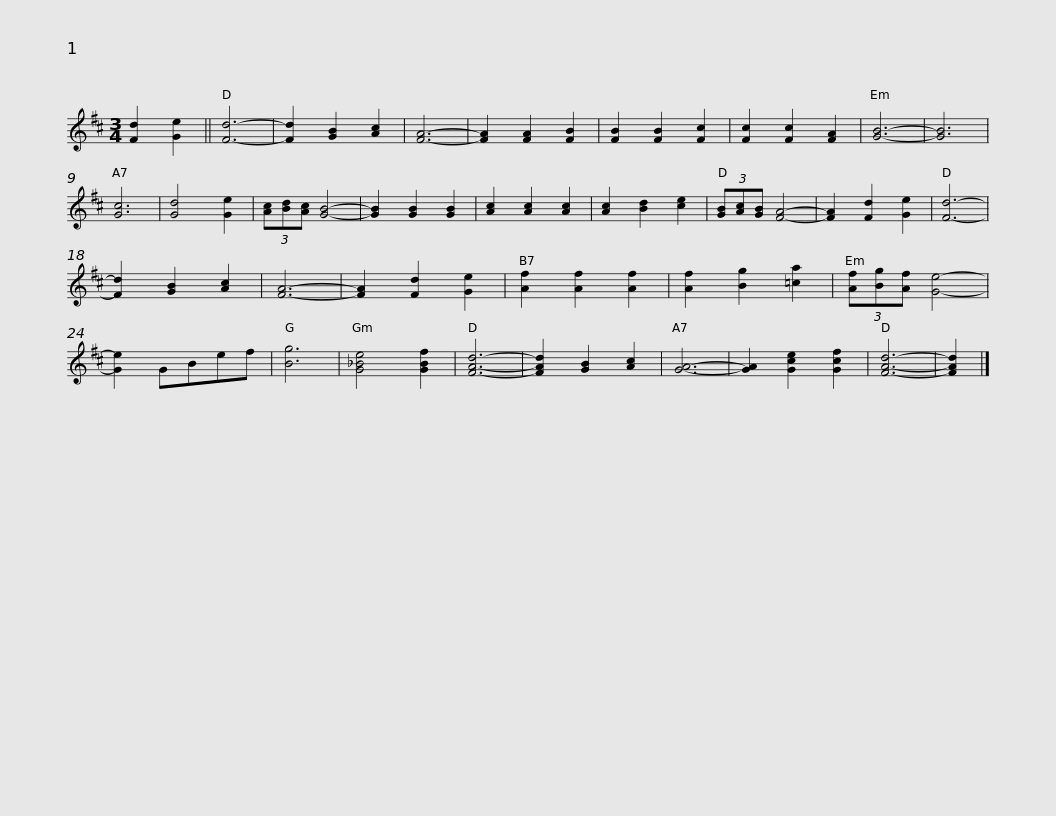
X:1
L:1/8
M:3/4
I:linebreak $
K:D
V:1 treble
V:1
 [Fd]2 [Ge]2 || [Fd]6- | [Fd]2 [GB]2 [Ac]2 | [FA]6- | [FA]2 [FA]2 [FB]2 | %5
 [FB]2 [FB]2 [Fc]2 | [Fc]2 [Fc]2 [FA]2 | [GB]6- | [GB]6 | [Gc]6 | %10
 [Gd]4 [Ge]2 | (3[Ac][Bd][Ac] [GB]4- | [GB]2 [GB]2 [GB]2 | [Ac]2 [Ac]2 [Ac]2 |$ [Ac]2 [Bd]2 [ce]2 | %15
 (3[GB][Ac][GB] [FA]4- | [FA]2 [Fd]2 [Ge]2 | [Fd]6- | [Fd]2 [GB]2 [Ac]2 | [FA]6- | %20
 [FA]2 [Fd]2 [Ge]2 | [Af]2 [Af]2 [Af]2 | [Af]2 [Bg]2 [=ca]2 | (3[Af][Bg][Af] [Ge]4- | [Ge]2 GBef | %25
 [Bg]6 | [G_Be]4 [GBf]2 |$ [FAd]6- | [FAd]2 [GB]2 [Ac]2 | [GA]6- | %30
 [GA]2 [Gce]2 [Gcf]2 | [FAd]6- | [FAd]2 |] %33
